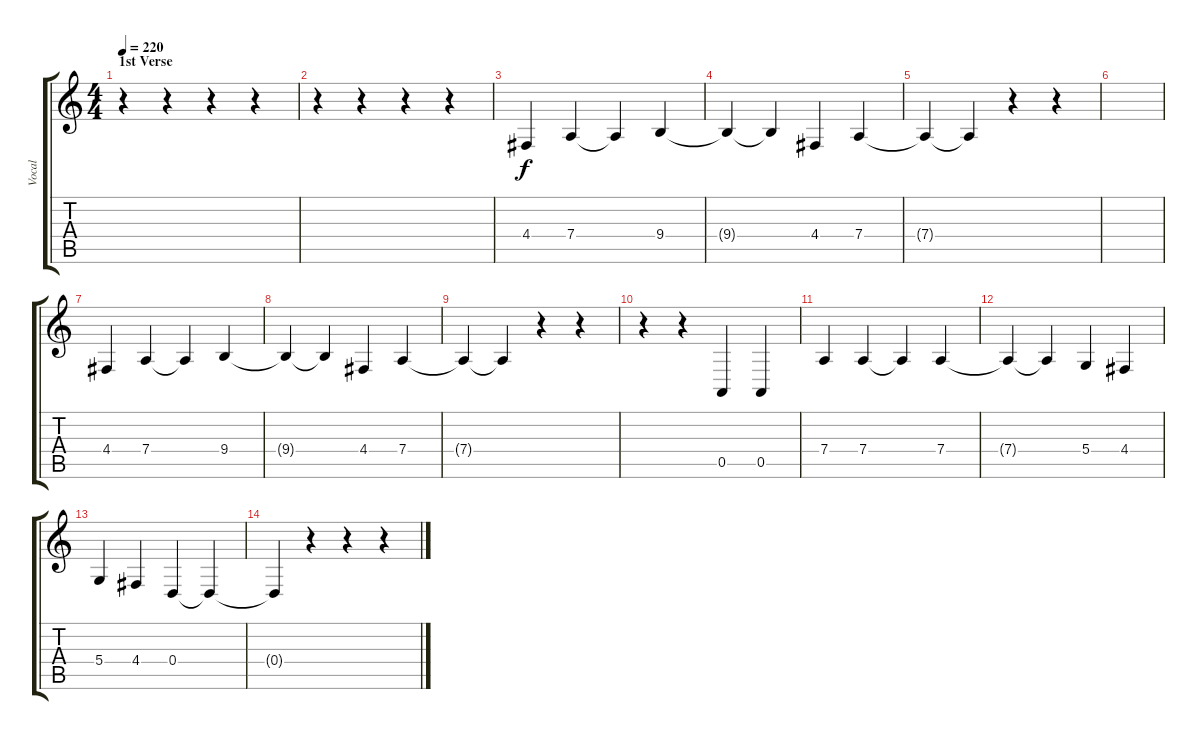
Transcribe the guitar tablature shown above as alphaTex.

\track ("Vocal" "Vocal") {instrument tenorsax}
\staff {score tabs}
\tuning (E4 B3 G3 D3 A2 E2) {hide}
\ts (4 4)
\section ("" "1st Verse")
\tempo 220
\clef g2
\ks c
r.4{dy f} r.4 r.4 r.4 |
r.4 r.4 r.4 r.4 |
4.4.4 7.4.4 7.4{t}.4 9.4.4 |
9.4{t}.4 9.4{t}.4 4.4.4 7.4.4 |
7.4{t}.4 7.4{t}.4 r.4 r.4 |
|
4.4.4 7.4.4 7.4{t}.4 9.4.4 |
9.4{t}.4 9.4{t}.4 4.4.4 7.4.4 |
7.4{t}.4 7.4{t}.4 r.4 r.4 |
r.4 r.4 0.5.4 0.5.4 |
7.4.4 7.4.4 7.4{t}.4 7.4.4 |
7.4{t}.4 7.4{t}.4 5.4.4 4.4.4 |
5.4.4 4.4.4 0.4.4 0.4{t}.4 |
0.4{t}.4 r.4 r.4 r.4
